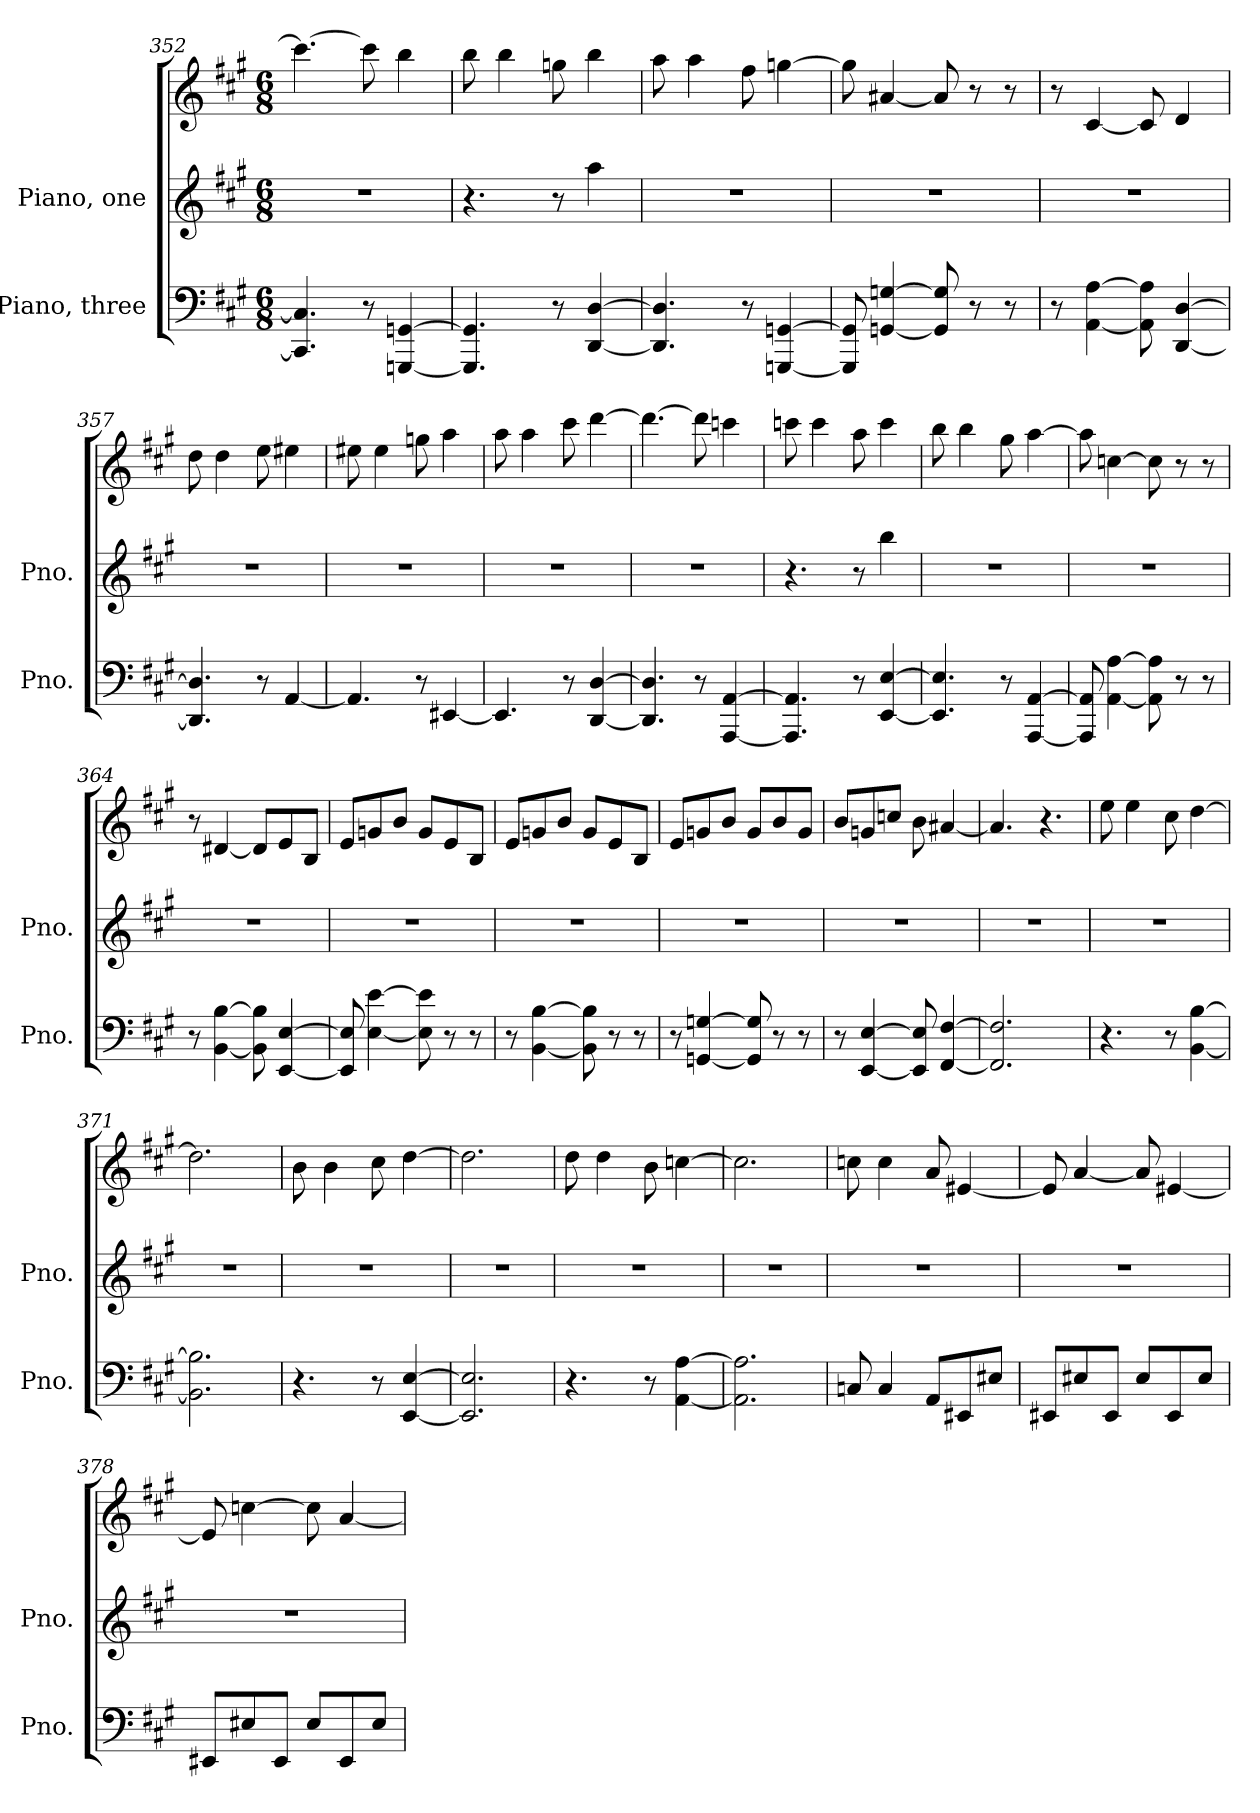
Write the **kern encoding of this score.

**kern	**kern	**kern
*part2	*part1	*part1
*staff3	*staff2	*staff1
*I"Piano, three	*I"Piano, one	*
*I'Pno.	*I'Pno.	*
*clefF4	*clefG2	*clefG2
*k[f#c#g#]	*k[f#c#g#]	*k[f#c#g#]
*M6/8	*M6/8	*M6/8
=352	=352	=352
4.CC/] 4.C/]	2.r	4.ccc\_
8r	.	8ccc\]
[4GGGn/ [4GGn/	.	4bb\
=353	=353	=353
4.GGG/] 4.GG/]	4.r	8bb\
.	.	4bb\
8r	8r	8ggn\
[4DD/ [4D/	4aa\	4bb\
!!LO:LB:g=z
=354	=354	=354
4.DD/] 4.D/]	2.r	8aa\
.	.	4aa\
8r	.	8ff#\
[4GGGn/ [4GGn/	.	[4ggn\
=355	=355	=355
8GGG/] 8GG/]	2.r	8gg\]
[4GGn/ [4Gn/	.	[4a#X/
8GG/] 8G/]	.	8a#/]
8r	.	8r
8r	.	8r
=356	=356	=356
8r	2.r	8r
[4AA\ [4A\	.	[4c#/
8AA\] 8A\]	.	8c#/]
[4DD/ [4D/	.	4d/
=357	=357	=357
4.DD/] 4.D/]	2.r	8dd\
.	.	4dd\
8r	.	8ee\
[4AA/	.	4ee#X\
=358	=358	=358
4.AA/]	2.r	8ee#X\
.	.	4ee#\
8r	.	8ggn\
[4EE#X/	.	4aa\
=359	=359	=359
4.EE#/]	2.r	8aa\
.	.	4aa\
8r	.	8ccc#\
[4DD/ [4D/	.	[4ddd\
!!LO:LB:g=z
=360	=360	=360
4.DD/] 4.D/]	2.r	4.ddd\_
8r	.	8ddd\]
[4AAA/ [4AA/	.	4cccn\
=361	=361	=361
4.AAA/] 4.AA/]	4.r	8cccn\
.	.	4ccc\
8r	8r	8aa\
[4EE/ [4E/	4bb\	4ccc\
=362	=362	=362
4.EE/] 4.E/]	2.r	8bb\
.	.	4bb\
8r	.	8gg#\
[4AAA/ [4AA/	.	[4aa\
=363	=363	=363
8AAA/] 8AA/]	2.r	8aa\]
[4AA\ [4A\	.	[4ccn\
8AA\] 8A\]	.	8cc\]
8r	.	8r
8r	.	8r
=364	=364	=364
8r	2.r	8r
[4BB\ [4B\	.	[4d#X/
8BB\] 8B\]	.	8d#/L]
[4EE/ [4E/	.	8e/
.	.	8B/J
=365	=365	=365
8EE/] 8E/]	2.r	8e/L
[4E\ [4e\	.	8gn/
.	.	8b/J
8E\] 8e\]	.	8g/L
8r	.	8e/
8r	.	8B/J
!!LO:LB:g=z
=366	=366	=366
8r	2.r	8e/L
[4BB\ [4B\	.	8gn/
.	.	8b/J
8BB\] 8B\]	.	8g/L
8r	.	8e/
8r	.	8B/J
=367	=367	=367
8r	2.r	8e/L
[4GGn/ [4Gn/	.	8gn/
.	.	8b/J
8GG/] 8G/]	.	8g/L
8r	.	8b/
8r	.	8g/J
=368	=368	=368
8r	2.r	8b/L
[4EE/ [4E/	.	8gn/
.	.	8ccn/J
8EE/] 8E/]	.	8b\
[4FF#/ [4F#/	.	[4a#X/
=369	=369	=369
2.FF#/] 2.F#/]	2.r	4.a#/]
.	.	4.r
=370	=370	=370
4.r	2.r	8ee\
.	.	4ee\
8r	.	8cc#\
[4BB\ [4B\	.	[4dd\
=371	=371	=371
2.BB\] 2.B\]	2.r	2.dd\]
=372	=372	=372
4.r	2.r	8b\
.	.	4b\
8r	.	8cc#\
[4EE/ [4E/	.	[4dd\
!!LO:PB:g=z
=373	=373	=373
2.EE/] 2.E/]	2.r	2.dd\]
=374	=374	=374
4.r	2.r	8dd\
.	.	4dd\
8r	.	8b\
[4AA\ [4A\	.	[4ccn\
=375	=375	=375
2.AA\] 2.A\]	2.r	2.cc\]
=376	=376	=376
8Cn/	2.r	8ccn\
4C/	.	4cc\
8AA/L	.	8a/
8EE#X/	.	[4e#X/
8E#X/J	.	.
=377	=377	=377
8EE#X/L	2.r	8e#/]
8E#X/	.	[4a/
8EE#/J	.	.
8E#/L	.	8a/]
8EE#/	.	[4e#X/
8E#/J	.	.
=378	=378	=378
8EE#X/L	2.r	8e#/]
8E#X/	.	[4ccn\
8EE#/J	.	.
8E#/L	.	8cc\]
8EE#/	.	[4a/
8E#/J	.	.
=	=	=
*-	*-	*-
